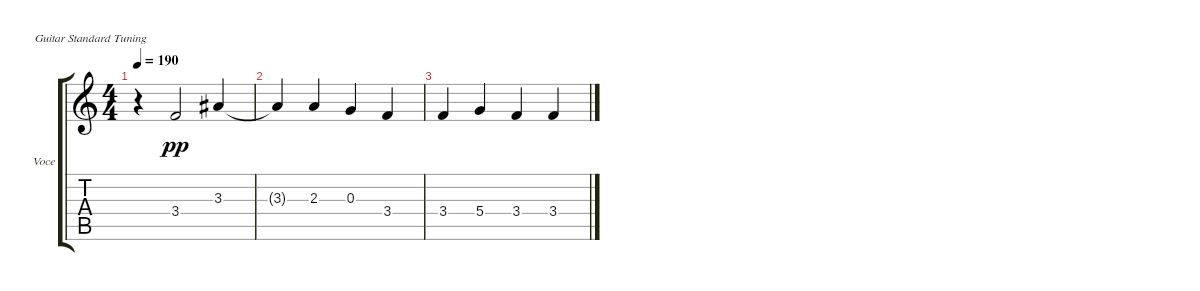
\defaultSystemsLayout 4
\bracketExtendMode groupsimilarinstruments
\firstSystemTrackNameOrientation horizontal
\otherSystemsTrackNameOrientation horizontal
\track ("Cantato" "Voce") {instrument acousticguitarsteel}
\staff {score tabs}
\tuning (E4 B3 G3 D3 A2 E2)
\ts (4 4)
\tempo 190
\clef g2
\scale
0.333333
\ks c
r.4{dy pp} 3.4.2 3.3.4 |
\scale
0.333333 3.3{t}.4 2.3.4 0.3.4 3.4.4 |
\scale
0.333333 3.4.4 5.4.4 3.4.4 3.4.4 |
\scale
0.333333 |
\scale
0.333333 |
\scale
0.333333 |
\scale
0.333333 |
\scale
0.333333 |
\scale
0.333333 |
\scale
0.333333 |
\scale
0.333333 |
\scale
0.333333 |
\scale
0.333333 |
\scale
0.333333 |
\scale
0.333333 |
\scale
0.333333
